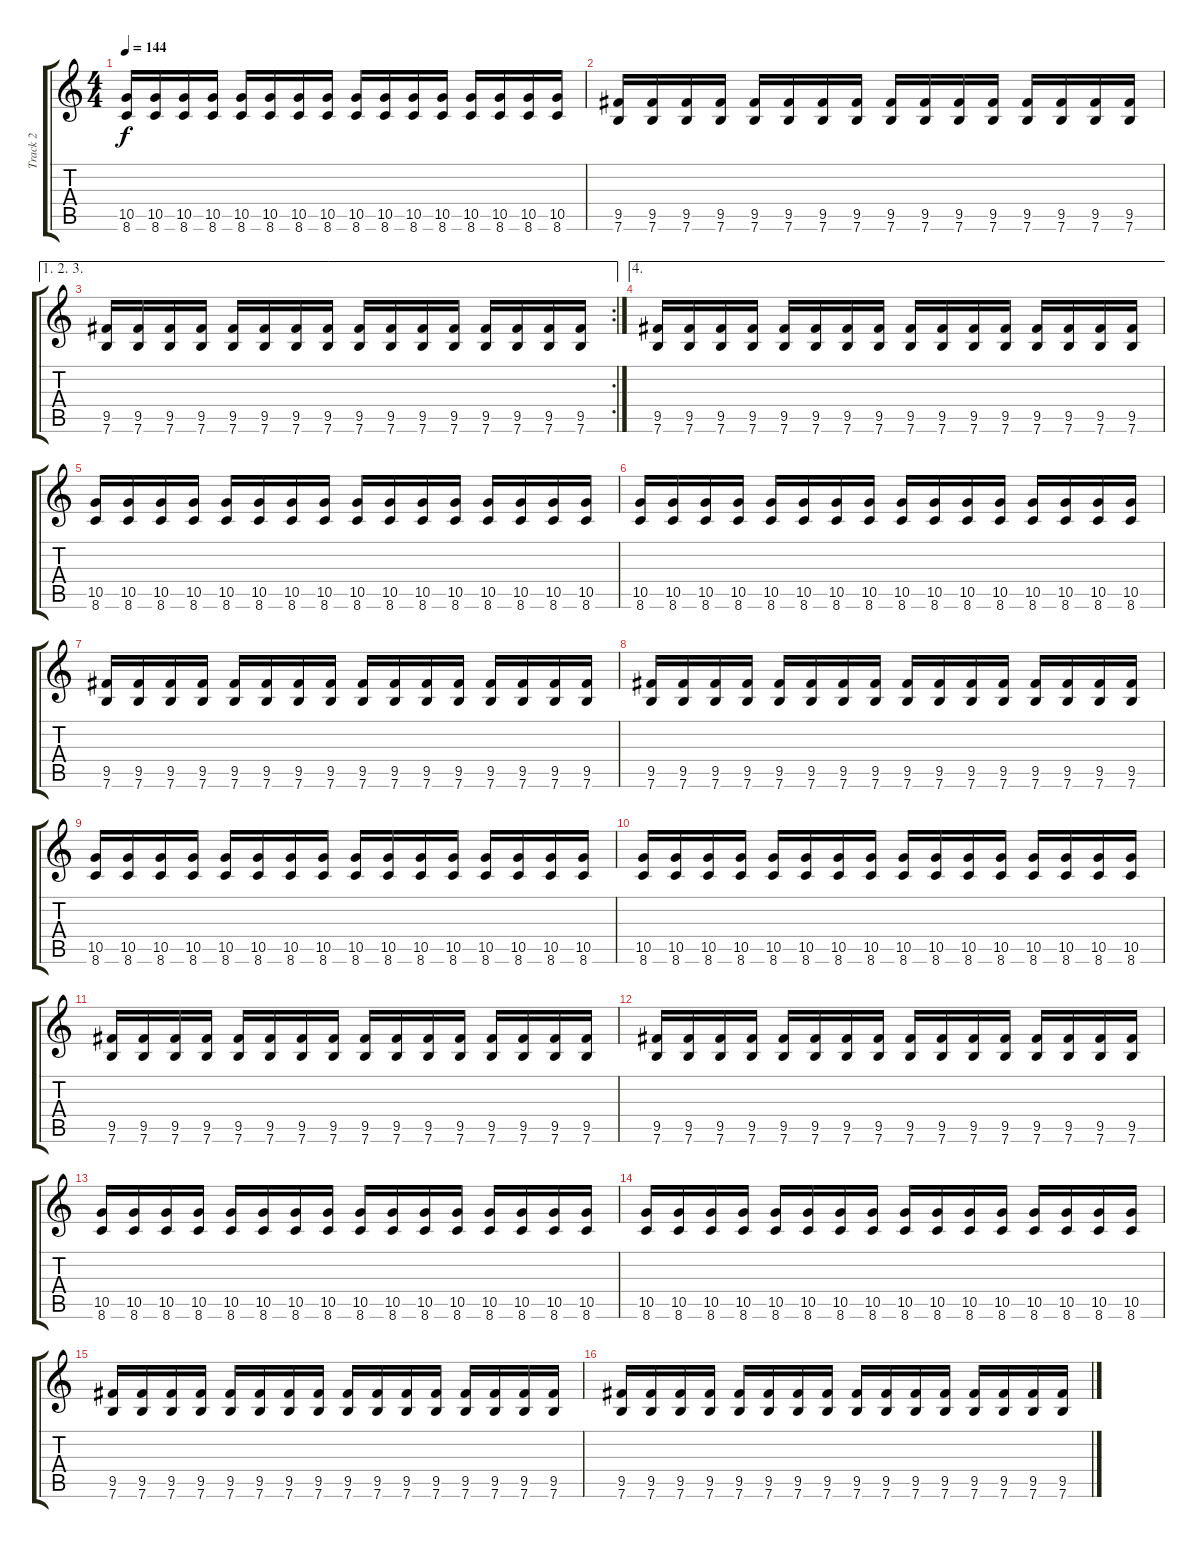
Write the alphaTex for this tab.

\track ("Track 2" "Track 2") {instrument distortionguitar}
\staff {score tabs}
\tuning (E4 B3 G3 D3 A2 E2) {hide}
\ts (4 4)
\tempo 144
\clef g2
\ks c
(10.5 8.6).16{dy f} (10.5 8.6).16 (10.5 8.6).16 (10.5 8.6).16 (10.5 8.6).16 (10.5 8.6).16 (10.5 8.6).16 (10.5 8.6).16 (10.5 8.6).16 (10.5 8.6).16 (10.5 8.6).16 (10.5 8.6).16 (10.5 8.6).16 (10.5 8.6).16 (10.5 8.6).16 (10.5 8.6).16 |
(9.5 7.6).16 (9.5 7.6).16 (9.5 7.6).16 (9.5 7.6).16 (9.5 7.6).16 (9.5 7.6).16 (9.5 7.6).16 (9.5 7.6).16 (9.5 7.6).16 (9.5 7.6).16 (9.5 7.6).16 (9.5 7.6).16 (9.5 7.6).16 (9.5 7.6).16 (9.5 7.6).16 (9.5 7.6).16 |
\ae (1 2 3)
\rc 2
(9.5 7.6).16 (9.5 7.6).16 (9.5 7.6).16 (9.5 7.6).16 (9.5 7.6).16 (9.5 7.6).16 (9.5 7.6).16 (9.5 7.6).16 (9.5 7.6).16 (9.5 7.6).16 (9.5 7.6).16 (9.5 7.6).16 (9.5 7.6).16 (9.5 7.6).16 (9.5 7.6).16 (9.5 7.6).16 |
\ae 4
(9.5 7.6).16 (9.5 7.6).16 (9.5 7.6).16 (9.5 7.6).16 (9.5 7.6).16 (9.5 7.6).16 (9.5 7.6).16 (9.5 7.6).16 (9.5 7.6).16 (9.5 7.6).16 (9.5 7.6).16 (9.5 7.6).16 (9.5 7.6).16 (9.5 7.6).16 (9.5 7.6).16 (9.5 7.6).16 |
(10.5 8.6).16 (10.5 8.6).16 (10.5 8.6).16 (10.5 8.6).16 (10.5 8.6).16 (10.5 8.6).16 (10.5 8.6).16 (10.5 8.6).16 (10.5 8.6).16 (10.5 8.6).16 (10.5 8.6).16 (10.5 8.6).16 (10.5 8.6).16 (10.5 8.6).16 (10.5 8.6).16 (10.5 8.6).16 |
(10.5 8.6).16 (10.5 8.6).16 (10.5 8.6).16 (10.5 8.6).16 (10.5 8.6).16 (10.5 8.6).16 (10.5 8.6).16 (10.5 8.6).16 (10.5 8.6).16 (10.5 8.6).16 (10.5 8.6).16 (10.5 8.6).16 (10.5 8.6).16 (10.5 8.6).16 (10.5 8.6).16 (10.5 8.6).16 |
(9.5 7.6).16 (9.5 7.6).16 (9.5 7.6).16 (9.5 7.6).16 (9.5 7.6).16 (9.5 7.6).16 (9.5 7.6).16 (9.5 7.6).16 (9.5 7.6).16 (9.5 7.6).16 (9.5 7.6).16 (9.5 7.6).16 (9.5 7.6).16 (9.5 7.6).16 (9.5 7.6).16 (9.5 7.6).16 |
(9.5 7.6).16 (9.5 7.6).16 (9.5 7.6).16 (9.5 7.6).16 (9.5 7.6).16 (9.5 7.6).16 (9.5 7.6).16 (9.5 7.6).16 (9.5 7.6).16 (9.5 7.6).16 (9.5 7.6).16 (9.5 7.6).16 (9.5 7.6).16 (9.5 7.6).16 (9.5 7.6).16 (9.5 7.6).16 |
(10.5 8.6).16 (10.5 8.6).16 (10.5 8.6).16 (10.5 8.6).16 (10.5 8.6).16 (10.5 8.6).16 (10.5 8.6).16 (10.5 8.6).16 (10.5 8.6).16 (10.5 8.6).16 (10.5 8.6).16 (10.5 8.6).16 (10.5 8.6).16 (10.5 8.6).16 (10.5 8.6).16 (10.5 8.6).16 |
(10.5 8.6).16 (10.5 8.6).16 (10.5 8.6).16 (10.5 8.6).16 (10.5 8.6).16 (10.5 8.6).16 (10.5 8.6).16 (10.5 8.6).16 (10.5 8.6).16 (10.5 8.6).16 (10.5 8.6).16 (10.5 8.6).16 (10.5 8.6).16 (10.5 8.6).16 (10.5 8.6).16 (10.5 8.6).16 |
(9.5 7.6).16 (9.5 7.6).16 (9.5 7.6).16 (9.5 7.6).16 (9.5 7.6).16 (9.5 7.6).16 (9.5 7.6).16 (9.5 7.6).16 (9.5 7.6).16 (9.5 7.6).16 (9.5 7.6).16 (9.5 7.6).16 (9.5 7.6).16 (9.5 7.6).16 (9.5 7.6).16 (9.5 7.6).16 |
(9.5 7.6).16 (9.5 7.6).16 (9.5 7.6).16 (9.5 7.6).16 (9.5 7.6).16 (9.5 7.6).16 (9.5 7.6).16 (9.5 7.6).16 (9.5 7.6).16 (9.5 7.6).16 (9.5 7.6).16 (9.5 7.6).16 (9.5 7.6).16 (9.5 7.6).16 (9.5 7.6).16 (9.5 7.6).16 |
(10.5 8.6).16 (10.5 8.6).16 (10.5 8.6).16 (10.5 8.6).16 (10.5 8.6).16 (10.5 8.6).16 (10.5 8.6).16 (10.5 8.6).16 (10.5 8.6).16 (10.5 8.6).16 (10.5 8.6).16 (10.5 8.6).16 (10.5 8.6).16 (10.5 8.6).16 (10.5 8.6).16 (10.5 8.6).16 |
(10.5 8.6).16 (10.5 8.6).16 (10.5 8.6).16 (10.5 8.6).16 (10.5 8.6).16 (10.5 8.6).16 (10.5 8.6).16 (10.5 8.6).16 (10.5 8.6).16 (10.5 8.6).16 (10.5 8.6).16 (10.5 8.6).16 (10.5 8.6).16 (10.5 8.6).16 (10.5 8.6).16 (10.5 8.6).16 |
(9.5 7.6).16 (9.5 7.6).16 (9.5 7.6).16 (9.5 7.6).16 (9.5 7.6).16 (9.5 7.6).16 (9.5 7.6).16 (9.5 7.6).16 (9.5 7.6).16 (9.5 7.6).16 (9.5 7.6).16 (9.5 7.6).16 (9.5 7.6).16 (9.5 7.6).16 (9.5 7.6).16 (9.5 7.6).16 |
(9.5 7.6).16 (9.5 7.6).16 (9.5 7.6).16 (9.5 7.6).16 (9.5 7.6).16 (9.5 7.6).16 (9.5 7.6).16 (9.5 7.6).16 (9.5 7.6).16 (9.5 7.6).16 (9.5 7.6).16 (9.5 7.6).16 (9.5 7.6).16 (9.5 7.6).16 (9.5 7.6).16 (9.5 7.6).16
